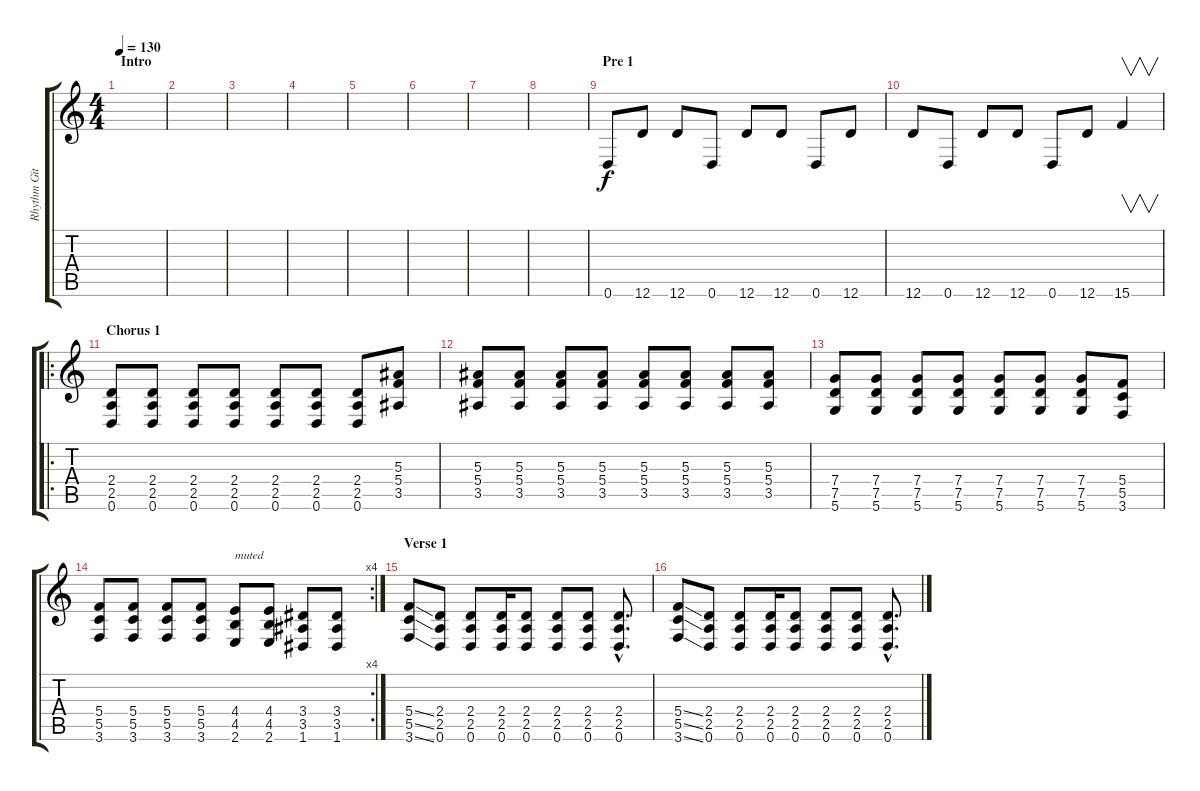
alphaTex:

\track ("Rhythm Gitarre" "Rhythm Git") {instrument distortionguitar}
\staff {score tabs}
\tuning (D4 A3 F3 C3 G2 D2) {hide}
\ts (4 4)
\section ("" "Intro")
\tempo 130
\clef g2
\ks c
|
|
|
|
|
|
|
|
\section ("" "Pre 1")
0.6.8 12.6.8 12.6.8 0.6.8 12.6.8 12.6.8 0.6.8 12.6.8 |
12.6.8 0.6.8 12.6.8 12.6.8 0.6.8 12.6.8 15.6.4{v} |
\ro
\section ("" "Chorus 1")
(2.4 2.5 0.6).8 (2.4 2.5 0.6).8 (2.4 2.5 0.6).8 (2.4 2.5 0.6).8 (2.4 2.5 0.6).8 (2.4 2.5 0.6).8 (2.4 2.5 0.6).8 (5.3 5.4 3.5).8 |
(5.3 5.4 3.5).8 (5.3 5.4 3.5).8 (5.3 5.4 3.5).8 (5.3 5.4 3.5).8 (5.3 5.4 3.5).8 (5.3 5.4 3.5).8 (5.3 5.4 3.5).8 (5.3 5.4 3.5).8 |
(7.4 7.5 5.6).8 (7.4 7.5 5.6).8 (7.4 7.5 5.6).8 (7.4 7.5 5.6).8 (7.4 7.5 5.6).8 (7.4 7.5 5.6).8 (7.4 7.5 5.6).8 (5.4 5.5 3.6).8 |
\rc 4
(5.4 5.5 3.6).8 (5.4 5.5 3.6).8 (5.4 5.5 3.6).8 (5.4 5.5 3.6).8 (4.4 4.5 2.6).8{txt "muted"} (4.4 4.5 2.6).8 (3.4 3.5 1.6).8 (3.4 3.5 1.6).8 |
\section ("" "Verse 1")
(5.4{ss} 5.5{ss} 3.6{ss}).8 (2.4 2.5 0.6).8 (2.4 2.5 0.6).8 (2.4 2.5 0.6).16 (2.4 2.5 0.6).8 (2.4 2.5 0.6).8 (2.4 2.5 0.6).8 (2.4{hac} 2.5{hac} 0.6{hac}).8{d} |
(5.4{ss} 5.5{ss} 3.6{ss}).8 (2.4 2.5 0.6).8 (2.4 2.5 0.6).8 (2.4 2.5 0.6).16 (2.4 2.5 0.6).8 (2.4 2.5 0.6).8 (2.4 2.5 0.6).8 (2.4{hac} 2.5{hac} 0.6{hac}).8{d}
